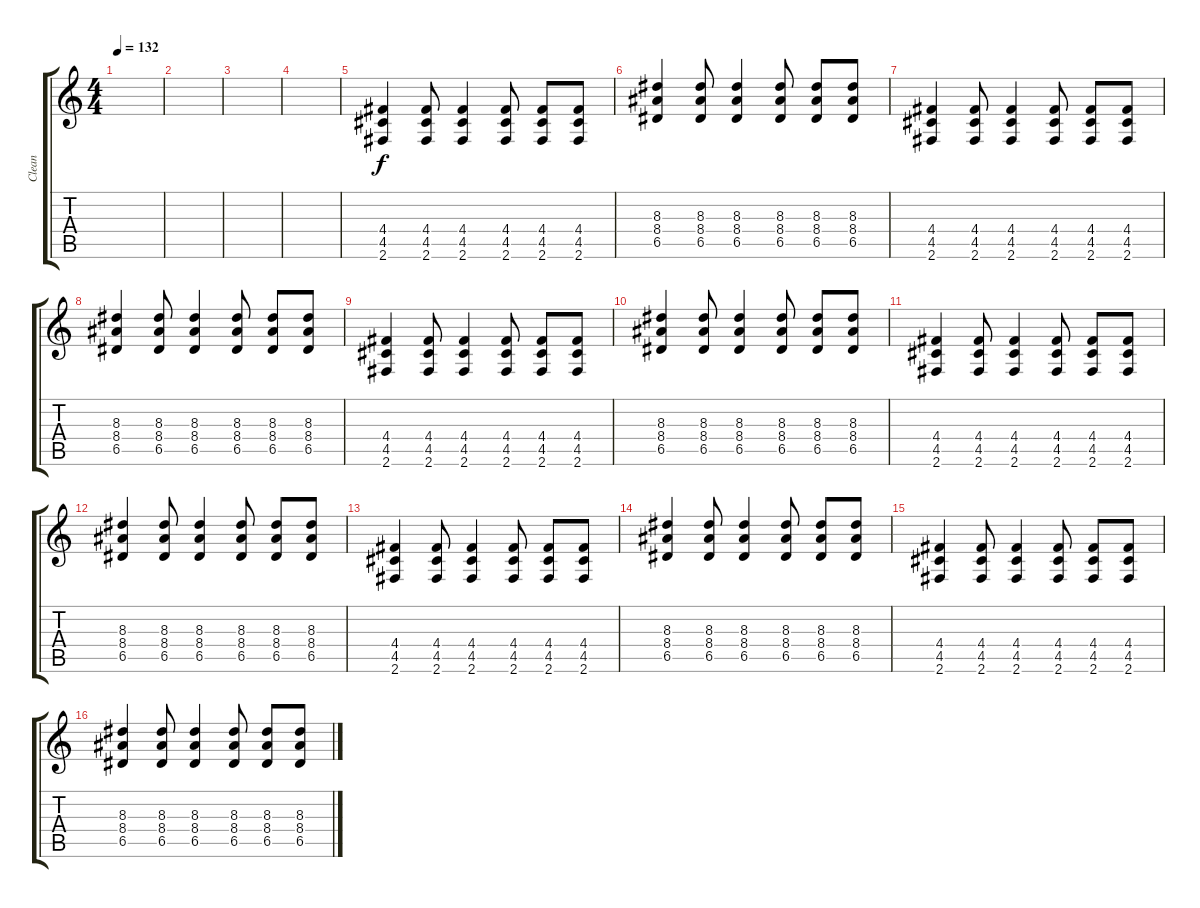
\track ("Clean" "Clean") {instrument electricguitarclean}
\staff {score tabs}
\tuning (E4 B3 G3 D3 A2 E2) {hide}
\ts (4 4)
\tempo 132
\clef g2
\ks c
|
|
|
|
(4.4 4.5 2.6).4 (4.4 4.5 2.6).8 (4.4 4.5 2.6).4 (4.4 4.5 2.6).8 (4.4 4.5 2.6).8 (4.4 4.5 2.6).8 |
(8.3 8.4 6.5).4 (8.3 8.4 6.5).8 (8.3 8.4 6.5).4 (8.3 8.4 6.5).8 (8.3 8.4 6.5).8 (8.3 8.4 6.5).8 |
(4.4 4.5 2.6).4 (4.4 4.5 2.6).8 (4.4 4.5 2.6).4 (4.4 4.5 2.6).8 (4.4 4.5 2.6).8 (4.4 4.5 2.6).8 |
(8.3 8.4 6.5).4 (8.3 8.4 6.5).8 (8.3 8.4 6.5).4 (8.3 8.4 6.5).8 (8.3 8.4 6.5).8 (8.3 8.4 6.5).8 |
(4.4 4.5 2.6).4 (4.4 4.5 2.6).8 (4.4 4.5 2.6).4 (4.4 4.5 2.6).8 (4.4 4.5 2.6).8 (4.4 4.5 2.6).8 |
(8.3 8.4 6.5).4 (8.3 8.4 6.5).8 (8.3 8.4 6.5).4 (8.3 8.4 6.5).8 (8.3 8.4 6.5).8 (8.3 8.4 6.5).8 |
(4.4 4.5 2.6).4 (4.4 4.5 2.6).8 (4.4 4.5 2.6).4 (4.4 4.5 2.6).8 (4.4 4.5 2.6).8 (4.4 4.5 2.6).8 |
(8.3 8.4 6.5).4 (8.3 8.4 6.5).8 (8.3 8.4 6.5).4 (8.3 8.4 6.5).8 (8.3 8.4 6.5).8 (8.3 8.4 6.5).8 |
(4.4 4.5 2.6).4 (4.4 4.5 2.6).8 (4.4 4.5 2.6).4 (4.4 4.5 2.6).8 (4.4 4.5 2.6).8 (4.4 4.5 2.6).8 |
(8.3 8.4 6.5).4 (8.3 8.4 6.5).8 (8.3 8.4 6.5).4 (8.3 8.4 6.5).8 (8.3 8.4 6.5).8 (8.3 8.4 6.5).8 |
(4.4 4.5 2.6).4 (4.4 4.5 2.6).8 (4.4 4.5 2.6).4 (4.4 4.5 2.6).8 (4.4 4.5 2.6).8 (4.4 4.5 2.6).8 |
(8.3 8.4 6.5).4 (8.3 8.4 6.5).8 (8.3 8.4 6.5).4 (8.3 8.4 6.5).8 (8.3 8.4 6.5).8 (8.3 8.4 6.5).8
